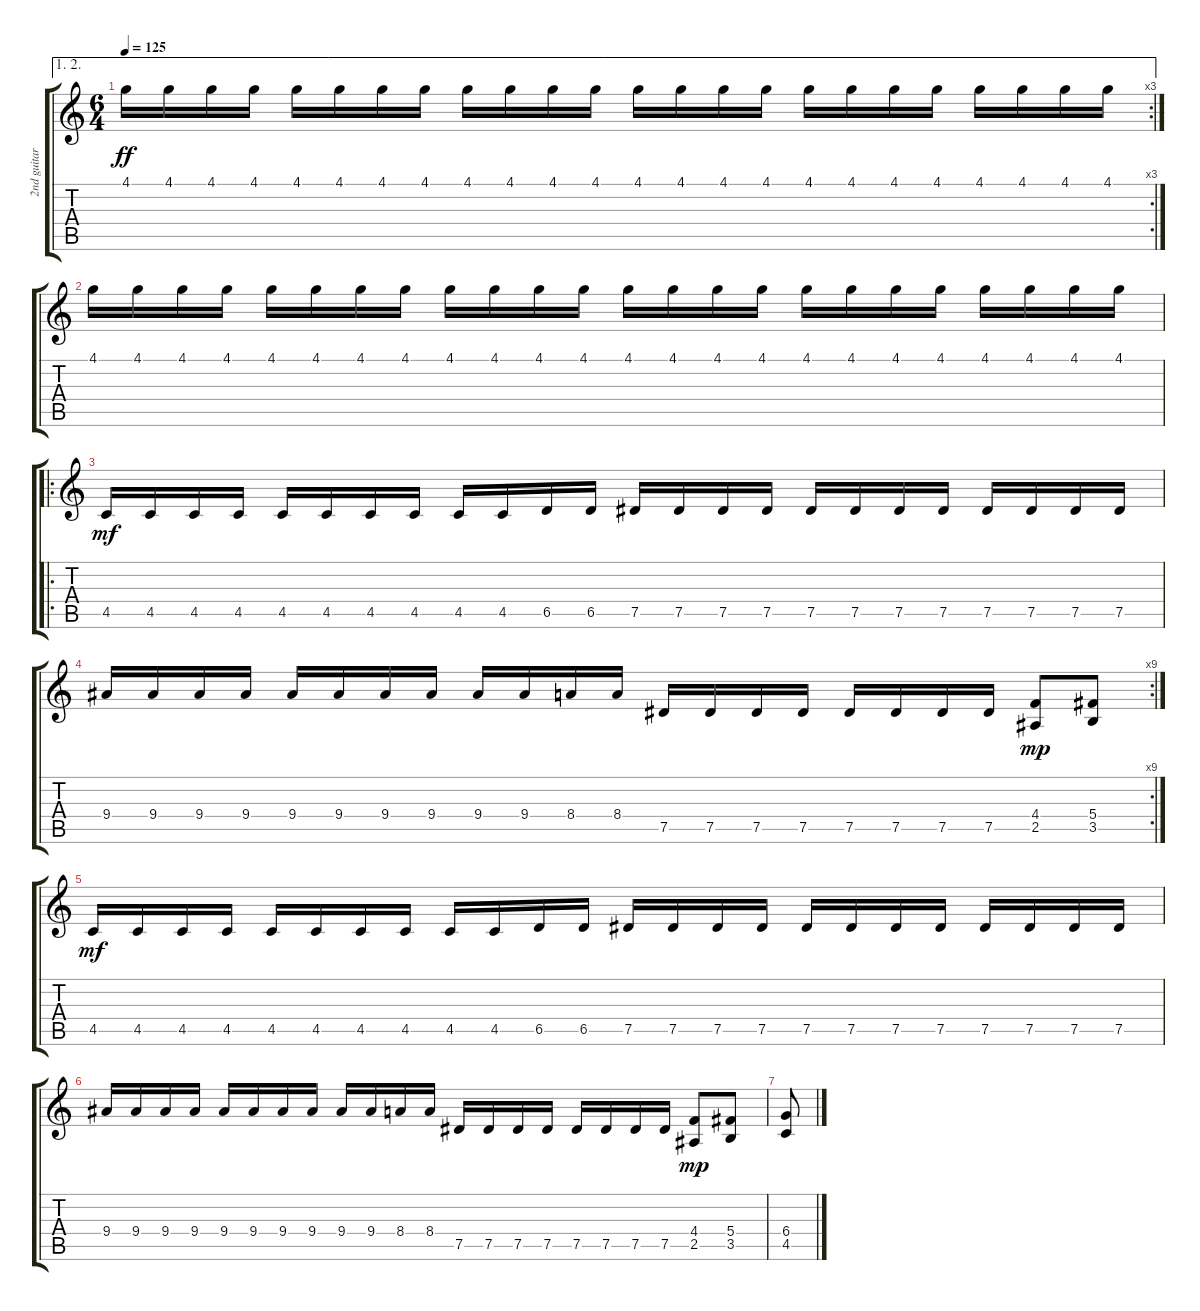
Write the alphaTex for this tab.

\track ("2nd guitar" "2nd guitar") {instrument electricguitarclean}
\staff {score tabs}
\tuning (Eb4 Bb3 Gb3 Db3 Ab2 Db2) {hide}
\ae (1 2)
\rc 3
\ts (6 4)
\tempo 125
\clef g2
\ks c
4.1.16{dy ff} 4.1.16 4.1.16 4.1.16 4.1.16 4.1.16 4.1.16 4.1.16 4.1.16 4.1.16 4.1.16 4.1.16 4.1.16 4.1.16 4.1.16 4.1.16 4.1.16 4.1.16 4.1.16 4.1.16 4.1.16 4.1.16 4.1.16 4.1.16 |
4.1.16 4.1.16 4.1.16 4.1.16 4.1.16 4.1.16 4.1.16 4.1.16 4.1.16 4.1.16 4.1.16 4.1.16 4.1.16 4.1.16 4.1.16 4.1.16 4.1.16 4.1.16 4.1.16 4.1.16 4.1.16 4.1.16 4.1.16 4.1.16 |
\ro
4.5.16{dy mf instrument overdrivenguitar} 4.5.16 4.5.16 4.5.16 4.5.16 4.5.16 4.5.16 4.5.16 4.5.16 4.5.16 6.5.16 6.5.16 7.5.16 7.5.16 7.5.16 7.5.16 7.5.16 7.5.16 7.5.16 7.5.16 7.5.16 7.5.16 7.5.16 7.5.16 |
\rc 9
9.4.16 9.4.16 9.4.16 9.4.16 9.4.16 9.4.16 9.4.16 9.4.16 9.4.16 9.4.16 8.4.16 8.4.16 7.5.16 7.5.16 7.5.16 7.5.16 7.5.16 7.5.16 7.5.16 7.5.16 (4.4 2.5).8{dy mp} (5.4 3.5).8 |
4.5.16{dy mf instrument overdrivenguitar} 4.5.16 4.5.16 4.5.16 4.5.16 4.5.16 4.5.16 4.5.16 4.5.16 4.5.16 6.5.16 6.5.16 7.5.16 7.5.16 7.5.16 7.5.16 7.5.16 7.5.16 7.5.16 7.5.16 7.5.16 7.5.16 7.5.16 7.5.16 |
9.4.16 9.4.16 9.4.16 9.4.16 9.4.16 9.4.16 9.4.16 9.4.16 9.4.16 9.4.16 8.4.16 8.4.16 7.5.16 7.5.16 7.5.16 7.5.16 7.5.16 7.5.16 7.5.16 7.5.16 (4.4 2.5).8{dy mp} (5.4 3.5).8 |
(6.4 4.5).8
